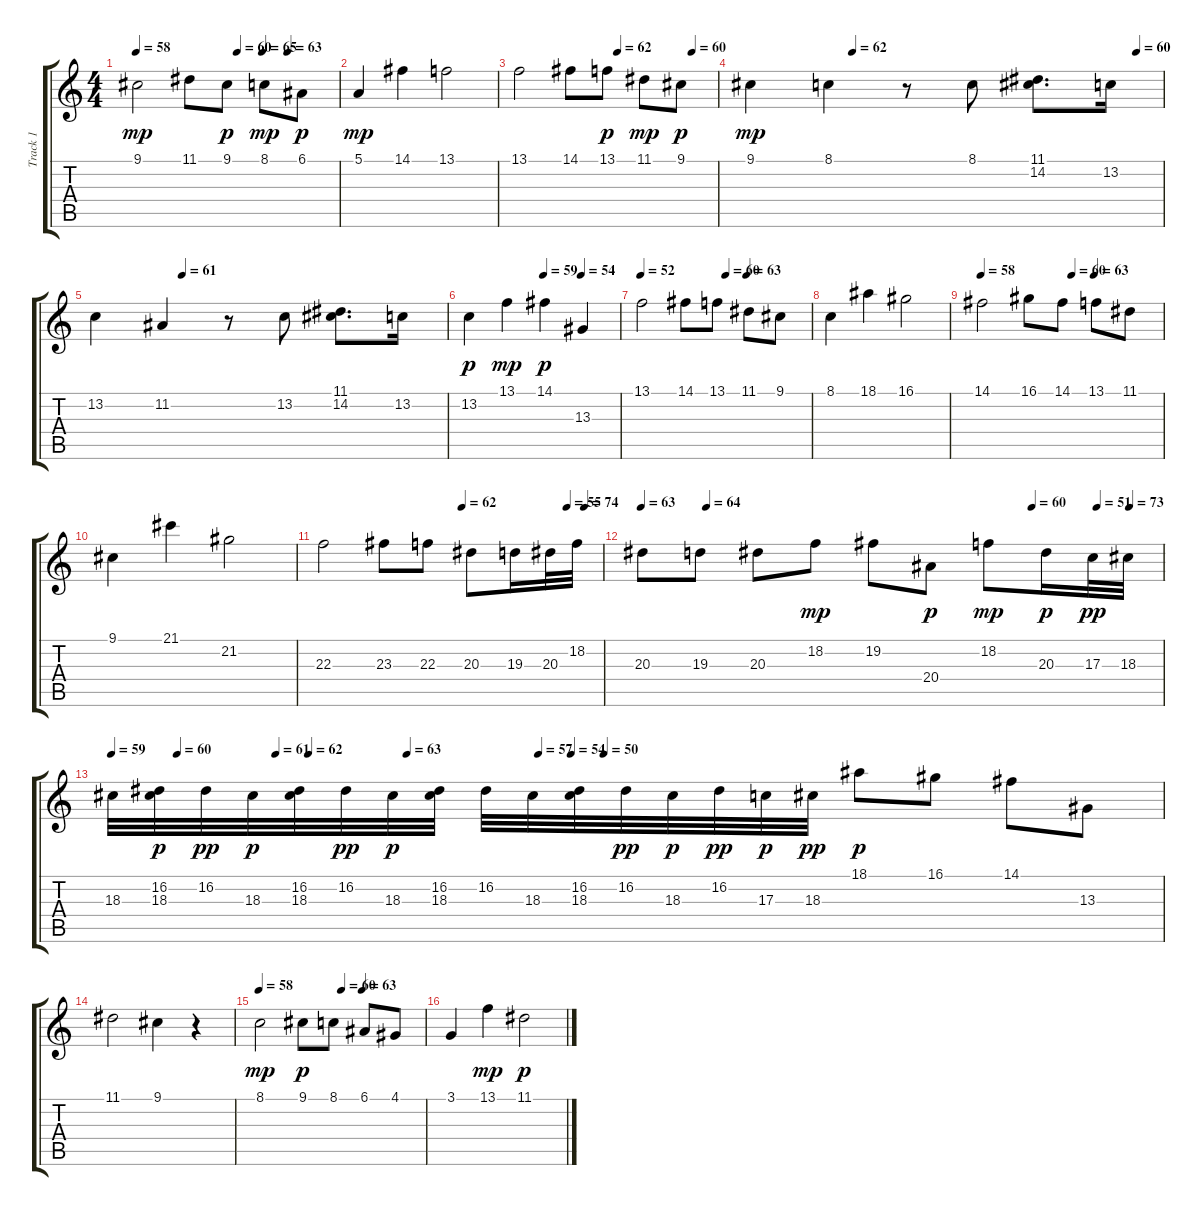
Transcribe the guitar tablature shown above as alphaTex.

\track ("Track 1" "Track 1") {instrument acousticgrandpiano}
\staff {score tabs}
\tuning (E4 B3 G3 D3 A2 E2) {hide}
\ts (4 4)
\tempo 58
\tempo (60 0.5)
\tempo (65 0.625)
\tempo (63 0.75)
\clef g2
\ks c
9.1.2{dy mp} 11.1.8 9.1.8{dy p} 8.1.8{dy mp} 6.1.8{dy p} |
5.1.4{dy mp} 14.1.4 13.1.2 |
\tempo (62 0.5)
\tempo (60 0.875)
13.1.2 14.1.8 13.1.8{dy p} 11.1.8{dy mp} 9.1.8{dy p} |
\tempo (62 0.25)
\tempo (60 0.9375)
9.1.4{dy mp} 8.1.4 r.8 8.1.8 (11.1 14.2).8{d} 13.2.16 |
\tempo (61 0.25)
13.2.4 11.2.4 r.8 13.2.8 (11.1 14.2).8{d} 13.2.16 |
\tempo (59 0.5)
\tempo (54 0.75)
13.2.4{dy p} 13.1.4{dy mp} 14.1.4{dy p} 13.3.4 |
\tempo 52
\tempo (60 0.5)
\tempo (63 0.625)
13.1.2 14.1.8 13.1.8 11.1.8 9.1.8 |
8.1.4 18.1.4 16.1.2 |
\tempo 58
\tempo (60 0.5)
\tempo (63 0.625)
14.1.2 16.1.8 14.1.8 13.1.8 11.1.8 |
9.1.4 21.1.4 21.2.2 |
\tempo (62 0.5)
\tempo (55 0.875)
\tempo (74 0.9375)
22.3.2 23.3.8 22.3.8 20.3.8 19.3.16 20.3.32 18.2.32 |
\tempo 63
\tempo (64 0.125)
\tempo (60 0.75)
\tempo (51 0.875)
\tempo (73 0.9375)
20.3.8 19.3.8 20.3.8 18.2.8{dy mp} 19.2.8 20.4.8{dy p} 18.2.8{dy mp} 20.3.16{dy p} 17.3.32{dy pp} 18.3.32 |
\tempo 59
\tempo (60 0.0625)
\tempo (61 0.15625)
\tempo (62 0.1875)
\tempo (63 0.28125)
\tempo (57 0.40625)
\tempo (54 0.4375)
\tempo (50 0.46875)
18.3.32 (16.2 18.3).32{dy p} 16.2.32{dy pp} 18.3.32{dy p} (16.2 18.3).32 16.2.32{dy pp} 18.3.32{dy p} (16.2 18.3).32 16.2.32 18.3.32 (16.2 18.3).32 16.2.32{dy pp} 18.3.32{dy p} 16.2.32{dy pp} 17.3.32{dy p} 18.3.32{dy pp} 18.1.8{dy p} 16.1.8 14.1.8 13.3.8 |
11.1.2 9.1.4 r.4 |
\tempo 58
\tempo (60 0.5)
\tempo (63 0.625)
8.1.2{dy mp} 9.1.8{dy p} 8.1.8 6.1.8 4.1.8 |
3.1.4 13.1.4{dy mp} 11.1.2{dy p}
